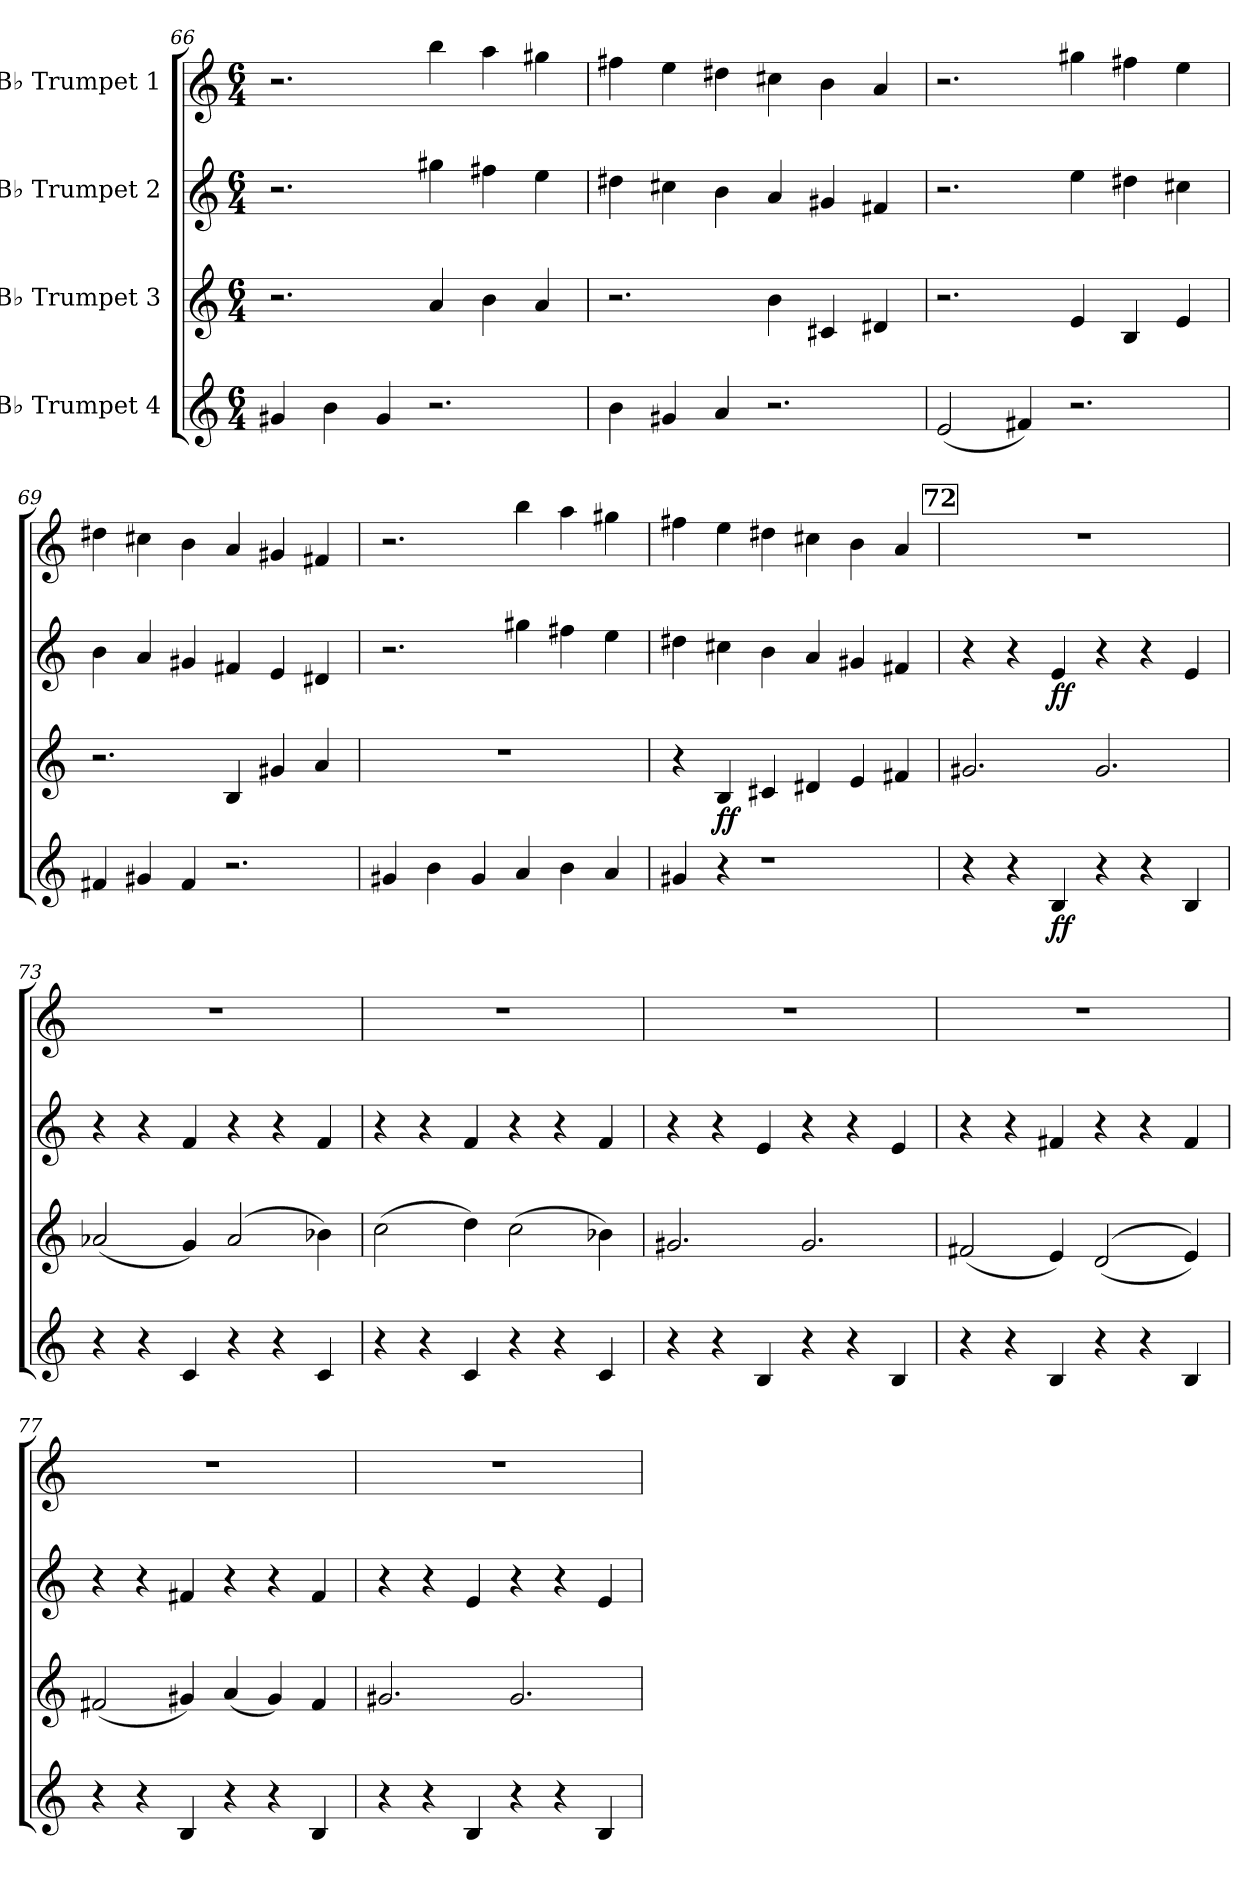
**kern	**dynam	**kern	**dynam	**kern	**dynam	**kern
*part4	*part4	*part3	*part3	*part2	*part2	*part1
*staff4	*staff4	*staff3	*staff3	*staff2	*staff2	*staff1
*I"B♭ Trumpet 4	*	*I"B♭ Trumpet 3	*	*I"B♭ Trumpet 2	*	*I"B♭ Trumpet 1
*clefG2	*	*clefG2	*	*clefG2	*	*clefG2
*ITrd1c2	*	*ITrd1c2	*	*ITrd1c2	*	*ITrd1c2
*k[b-e-]	*	*k[b-e-]	*	*k[b-e-]	*	*k[b-e-]
*M6/4	*	*M6/4	*	*M6/4	*	*M6/4
=66	=66	=66	=66	=66	=66	=66
4f#X/	.	2.r	.	2.r	.	2.r
4a\	.	.	.	.	.	.
4f#/	.	.	.	.	.	.
2.r	.	4g/	.	4ff#X\	.	4aa\
.	.	4a\	.	4een\	.	4gg\
.	.	4g/	.	4dd\	.	4ff#X\
=67	=67	=67	=67	=67	=67	=67
4a\	.	2.r	.	4cc#X\	.	4een\
4f#X/	.	.	.	4bn\	.	4dd\
4g/	.	.	.	4a\	.	4cc#X\
2.r	.	4a\	.	4g/	.	4bn\
.	.	4Bn/	.	4f#X/	.	4a\
.	.	4c#X/	.	4en/	.	4g/
=68	=68	=68	=68	=68	=68	=68
(2d/	.	2.r	.	2.r	.	2.r
4en/)	.	.	.	.	.	.
2.r	.	4d/	.	4dd\	.	4ff#X\
.	.	4A/	.	4cc#X\	.	4een\
.	.	4d/	.	4bn\	.	4dd\
=69	=69	=69	=69	=69	=69	=69
4en/	.	2.r	.	4a\	.	4cc#X\
4f#X/	.	.	.	4g/	.	4bn\
4e/	.	.	.	4f#X/	.	4a\
2.r	.	4A/	.	4en/	.	4g/
.	.	4f#X/	.	4d/	.	4f#X/
.	.	4g/	.	4c#X/	.	4en/
!!LO:PB:g=z
=70	=70	=70	=70	=70	=70	=70
4f#X/	.	1.r	.	2.r	.	2.r
4a\	.	.	.	.	.	.
4f#/	.	.	.	.	.	.
4g/	.	.	.	4ff#X\	.	4aa\
4a\	.	.	.	4een\	.	4gg\
4g/	.	.	.	4dd\	.	4ff#X\
=71	=71	=71	=71	=71	=71	=71
4f#X/	.	4r	.	4cc#X\	.	4een\
!	!	!	!LO:DY:b	!	!	!
4r	.	4A/	ff	4bn\	.	4dd\
1r	.	4Bn/	.	4a\	.	4cc#X\
.	.	4c#X/	.	4g/	.	4bn\
.	.	4d/	.	4f#X/	.	4a\
.	.	4en/	.	4en/	.	4g/
!!LO:REH:place=s1:a:B:fs=14:t=72
=72	=72	=72	=72	=72	=72	=72
4r	.	2.f#X/	.	4r	.	1.r
4r	.	.	.	4r	.	.
!	!LO:DY:b	!	!	!	!LO:DY:b	!
4A/	ff	.	.	4d/	ff	.
4r	.	2.f#/	.	4r	.	.
4r	.	.	.	4r	.	.
4A/	.	.	.	4d/	.	.
=73	=73	=73	=73	=73	=73	=73
4r	.	(2g-X/	.	4r	.	1.r
4r	.	.	.	4r	.	.
4B-/	.	4f/)	.	4e-/	.	.
4r	.	(2g-/	.	4r	.	.
4r	.	.	.	4r	.	.
4B-/	.	4a-X\)	.	4e-/	.	.
=74	=74	=74	=74	=74	=74	=74
4r	.	(2b-\	.	4r	.	1.r
4r	.	.	.	4r	.	.
4B-/	.	4cc\)	.	4e-/	.	.
4r	.	(2b-\	.	4r	.	.
4r	.	.	.	4r	.	.
4B-/	.	4a-X\)	.	4e-/	.	.
=75	=75	=75	=75	=75	=75	=75
4r	.	2.f#X/	.	4r	.	1.r
4r	.	.	.	4r	.	.
4A/	.	.	.	4d/	.	.
4r	.	2.f#/	.	4r	.	.
4r	.	.	.	4r	.	.
4A/	.	.	.	4d/	.	.
!!LO:LB:g=z
=76	=76	=76	=76	=76	=76	=76
4r	.	(2en/	.	4r	.	1.r
4r	.	.	.	4r	.	.
4A/	.	4d/)	.	4en/	.	.
4r	.	((2c/	.	4r	.	.
4r	.	.	.	4r	.	.
4A/	.	4d/))	.	4e/	.	.
=77	=77	=77	=77	=77	=77	=77
4r	.	(2en/	.	4r	.	1.r
4r	.	.	.	4r	.	.
4A/	.	4f#X/)	.	4en/	.	.
4r	.	(4g/	.	4r	.	.
4r	.	4f#/)	.	4r	.	.
4A/	.	4e/	.	4e/	.	.
=78	=78	=78	=78	=78	=78	=78
4r	.	2.f#X/	.	4r	.	1.r
4r	.	.	.	4r	.	.
4A/	.	.	.	4d/	.	.
4r	.	2.f#/	.	4r	.	.
4r	.	.	.	4r	.	.
4A/	.	.	.	4d/	.	.
=	=	=	=	=	=	=
*-	*-	*-	*-	*-	*-	*-
